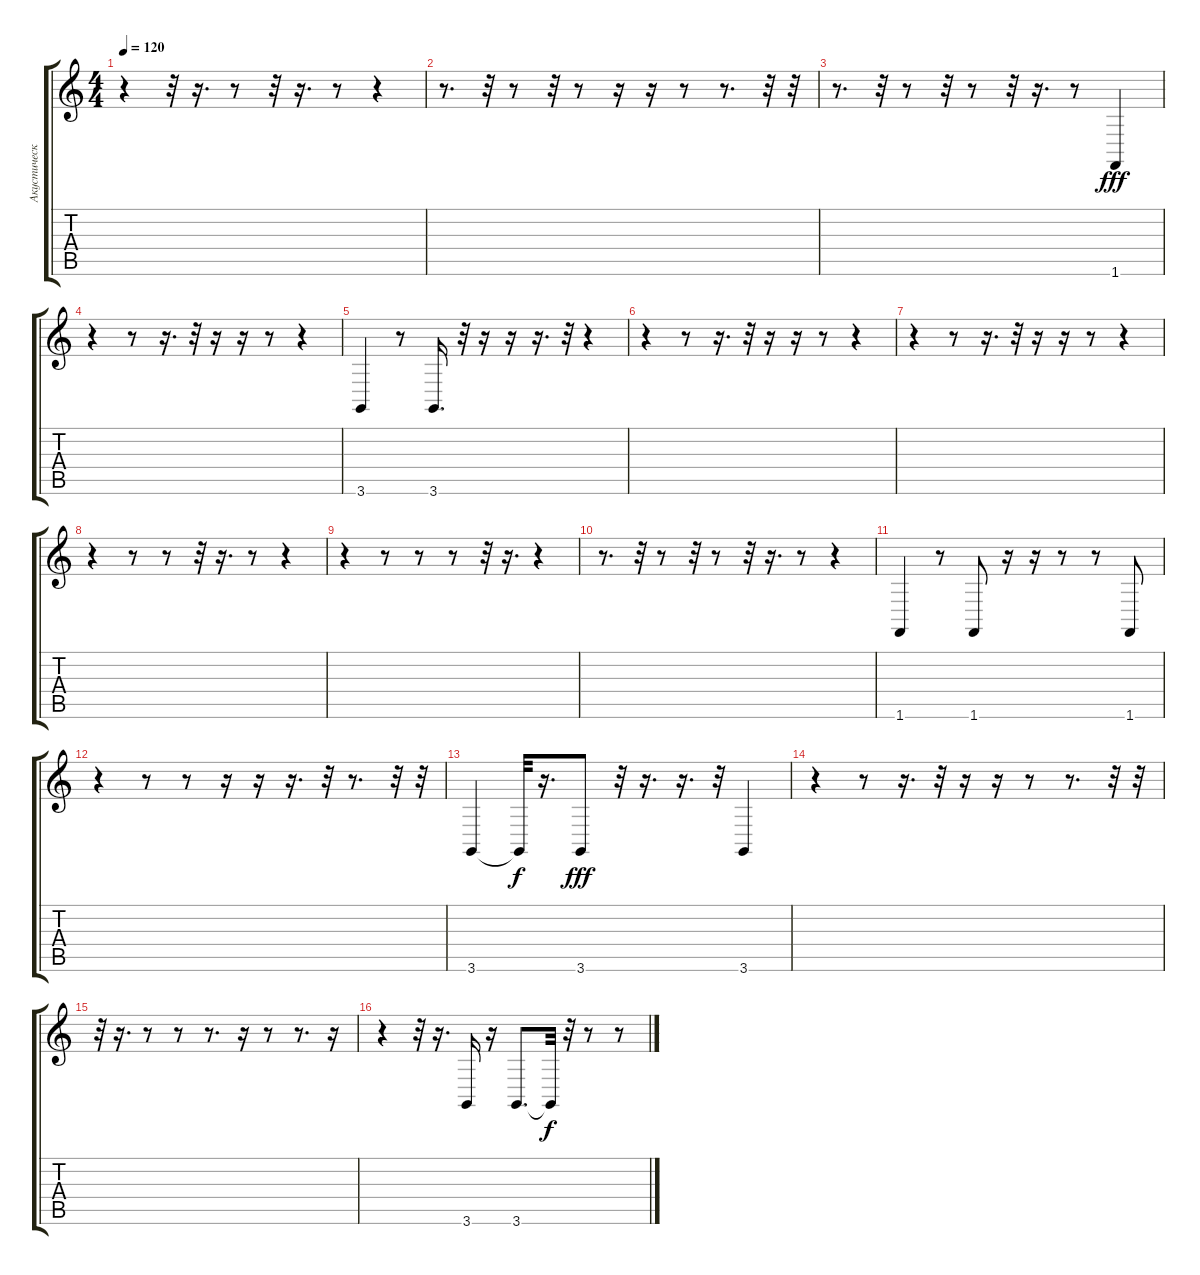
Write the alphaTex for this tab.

\track ("Акустический Гранд Роял" "Акустическ") {instrument acousticgrandpiano}
\staff {score tabs}
\tuning (E4 B3 G3 D3 A2 E2) {hide}
\ts (4 4)
\tempo 120
\clef g2
\ks c
r.4{dy f} r.32 r.16{d} r.8 r.32 r.16{d} r.8 r.4 |
r.8{d} r.32 r.8 r.32 r.8 r.16 r.16 r.8 r.8{d} r.32 r.32 |
r.8{d} r.32 r.8 r.32 r.8 r.32 r.16{d} r.8 1.6.4{dy fff} |
r.4 r.8 r.16{d} r.32 r.16 r.16 r.8 r.4 |
3.6.4 r.8 3.6.16{d} r.32 r.16 r.16 r.16{d} r.32 r.4 |
r.4 r.8 r.16{d} r.32 r.16 r.16 r.8 r.4 |
r.4 r.8 r.16{d} r.32 r.16 r.16 r.8 r.4 |
r.4 r.8 r.8 r.32 r.16{d} r.8 r.4 |
r.4 r.8 r.8 r.8 r.32 r.16{d} r.4 |
r.8{d} r.32 r.8 r.32 r.8 r.32 r.16{d} r.8 r.4 |
1.6.4 r.8 1.6.8 r.16 r.16 r.8 r.8 1.6.8 |
r.4 r.8 r.8 r.16 r.16 r.16{d} r.32 r.8{d} r.32 r.32 |
3.6.4 3.6{t}.32{dy f} r.16{d} 3.6.8{dy fff} r.32 r.16{d} r.16{d} r.32 3.6.4 |
r.4 r.8 r.16{d} r.32 r.16 r.16 r.8 r.8{d} r.32 r.32 |
r.32 r.16{d} r.8 r.8 r.8{d} r.16 r.8 r.8{d} r.16 |
r.4 r.32 r.16{d} 3.6.16 r.16 3.6.8{d} 3.6{t}.32{dy f} r.32 r.8 r.8
